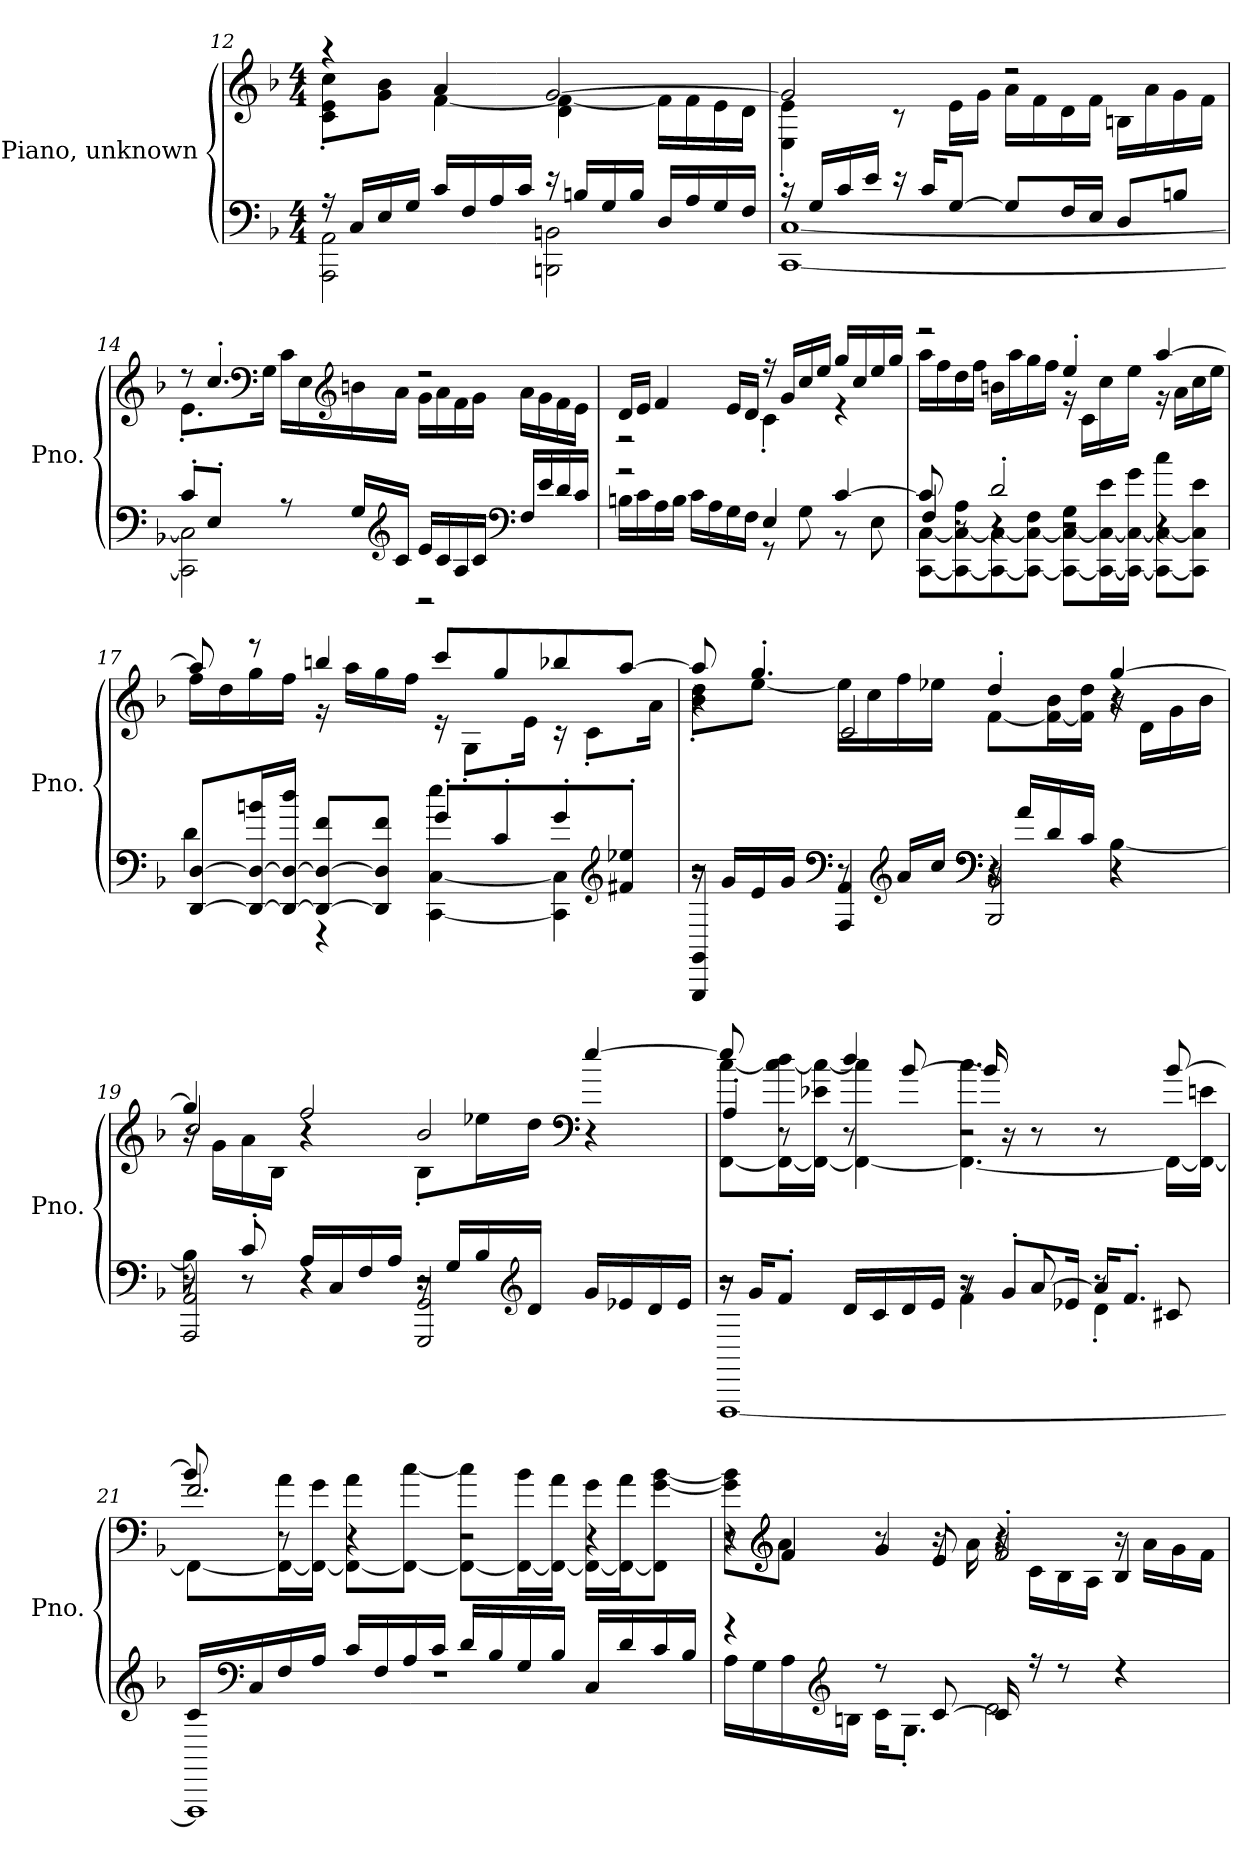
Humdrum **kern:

**kern	**kern
*part1	*part1
*staff2	*staff1
*I"Piano, unknown	*
*I'Pno.	*
*clefF4	*clefG2
*k[b-]	*k[b-]
*M4/4	*M4/4
=12	=12
*^	*^
16r	2AAA\ 2AA\	4r	8c\' 8e\' 8cc\'L
16C/LL	.	.	.
16E/	.	.	8g\ 8b-\J
16G/JJ	.	.	.
16c/LL	.	4a/	[4f\
16F/	.	.	.
16A/	.	.	.
16c/JJ	.	.	.
16r	2BBBn\ 2BBn\	[2g/	4d\ 4f\_
16Bn/LL	.	.	.
16G/	.	.	.
16B/JJ	.	.	.
16D/LL	.	.	16f\LL]
16A/	.	.	16f\
16G/	.	.	16e\
16F/JJ	.	.	16d\JJ
!!LO:PB:g=z	!!
=13	=13	=13	=13
16r	[1CC [1C	2g/]	4E\' 4e\'
16G/LL	.	.	.
16c/	.	.	.
16e/JJ	.	.	.
16r	.	.	8r
16c/KL	.	.	.
[8G/J	.	.	16e\LL
.	.	.	16g\JJ
8G/L]	.	2r	16a\LL
.	.	.	16f\
16F/L	.	.	16d\
16E/JJ	.	.	16f\JJ
8D/L	.	.	16Bn\LL
.	.	.	16a\
8Bn/J	.	.	16g\
.	.	.	16f\JJ
=14	=14	=14	=14
8c'/L	2CC\] 2C\]	8r	8.e'\L
8E'/J	.	4.cc'/	.
*	*	*clefF4	*
.	.	.	16G\Jk
8r	.	.	16c\LL
.	.	.	16E\
*	*	*clefG2	*
16G/LL	.	.	16bn\
*clefG2	*	*	*
16c/JJ	.	.	16a\JJ
16e/LL	2r	2r	16g\LL
16c/	.	.	16a\
16A/	.	.	16f\
16c/JJ	.	.	16g\JJ
*clefF4	*	*	*
16F/LL	.	.	16a\LL
16e/	.	.	16g\
16d/	.	.	16f\
16c/JJ	.	.	16e\JJ
!!LO:LB:g=z	!!
=15	=15	=15	=15
2r	16Bn\LL	16d/LL	2r
.	16c\	16e/JJ	.
.	16A\	4f/	.
.	16B\JJ	.	.
.	16c\LL	.	.
.	16A\	.	.
.	16G\	16e/LL	.
.	16F\JJ	16d/JJ	.
4E/	8r	16r	4c'\
.	.	16g/LL	.
.	8G\	16cc/	.
.	.	16ee/JJ	.
[4c/	8r	16gg/LL	4r
.	.	16cc/	.
.	8E\	16ee/	.
.	.	16gg/JJ	.
=16	=16	=16	=16
*	*^	*	*
8c/]	[8CC\ [8C\L	4F/	2r	16aa\LL
.	.	.	.	16ff\
8r	8CC\_ 8C\_ 8A\	.	.	16dd\
.	.	.	.	16ff\JJ
2d'/	8CC\_ 8C\_	4r	.	16bn\LL
.	.	.	.	16aa\
.	8CC\_ 8C\_ 8F\J	.	.	16gg\
.	.	.	.	16ff\JJ
.	8CC\_ 8C\_ 8G\L	2r	4ee'/	16r
.	.	.	.	16c\LL
.	16CC\_ 16C\_ 16e\L	.	.	16cc\
.	16CC\_ 16C\_ 16g\JJ	.	.	16ee\JJ
4r	8CC\_ 8C\_ 8cc\L	.	[4aa/	16r
.	.	.	.	16a\LL
.	8CC\] 8C\] 8e\J	.	.	16cc\
.	.	.	.	16ee\JJ
*	*v	*v	*	*
!!LO:LB:g=z	!!
=17	=17	=17	=17
[8DD/ [8D/L	4d\	8aa/]	16ff\LL
.	.	.	16dd\
16DD/_ 16D/_ 16bn/L	.	8r	16gg\
16DD/_ 16D/_ 16dd/JJ	.	.	16ff\JJ
8DD/_ 8D/_ 8f/L	4r	4bbn/	16r
.	.	.	16aa\LL
8DD/] 8D/] 8f/J	.	.	16gg\
.	.	.	16ff\JJ
8g'/L	[4CC\ [4C\ 4ee\	8ccc/L	16r
.	.	.	8G'\L
8c'/	.	8gg/	.
.	.	.	16e\Jk
8g'/	4CC\] 4C\]	8bb-X/	16r
.	.	.	8c'\L
*clefG2	*	*	*
8f#X/' 8ee-X/'J	.	[8aa/J	.
.	.	.	16a\Jk
=18	=18	=18	=18
*	*^	*	*^
16r	2r	4GGG/ 4GG/	8aa/]	8b-\' 8dd\'L	4r
16g/LL	.	.	.	.	.
16e/	.	.	4.gg'/	[8ee\J	.
16g/JJ	.	.	.	.	.
*clefF4	*	*	*	*	*
8r	.	4AAA/ 4AA/	.	16ee\LL]	2c/
.	.	.	.	16cc\	.
*clefG2	*	*	*	*	*
16a/LL	.	.	.	16ff\	.
16cc/JJ	.	.	.	16ee-X\JJ	.
*clefF4	*	*	*	*	*
16r	4r	2BBB-/ 2BB-/	4dd'/	[8f\L	.
16a/LL	.	.	.	.	.
16d/	.	.	.	16f\_ 16b-\L	.
16c/JJ	.	.	.	16f\] 16dd\JJ	.
4r	[4B-\	.	[4gg/	16r	4r
.	.	.	.	16d\LL	.
.	.	.	.	16g\	.
.	.	.	.	16b-\JJ	.
!!LO:LB:g=z	!!	!!
=19	=19	=19	=19	=19	=19
8r	8B-\]	2AAA/ 2AA/	4gg/]	16r	2cc/
.	.	.	.	16g\LL	.
8c'/	8r	.	.	16a\	.
.	.	.	.	16B-\JJ	.
16A/LL	4r	.	2ff/	4r	.
16C/	.	.	.	.	.
16F/	.	.	.	.	.
16A/JJ	.	.	.	.	.
16r	2r	2GGG/ 2GG/	.	8B-'\L	2b-/
16G/LL	.	.	.	.	.
16B-/	.	.	.	16ee-X\L	.
*clefG2	*	*	*	*	*
16d/JJ	.	.	.	16dd\JJ	.
*	*	*	*clefF4	*	*
16g/LL	.	.	[4ee-/	4r	.
16e-X/	.	.	.	.	.
16d/	.	.	.	.	.
16e-/JJ	.	.	.	.	.
=20	=20	=20	=20	=20	=20
*	*	*^	*	*	*
2r	2r	16r	[1FFF	8ee-/]	[8FF\ [8cc\L	4A'/
.	.	16g/KL	.	.	.	.
.	.	8f'/J	.	8r	16FF\_ 16cc\_ 16dd\L	.
.	.	.	.	.	16FF\_ 16e-X\ 16cc\_JJ	.
.	.	16d/LL	.	4dd/	4FF\_ 4cc\]	8r
.	.	16c/	.	.	.	.
.	.	16d/	.	.	.	[8b-/
.	.	16e/JJ	.	.	.	.
8r	4f\	16r	.	2r	4.FF\_ 4.cc\	16b-/]
.	.	8g'/L	.	.	.	16r
[8a/	.	.	.	.	.	8r
.	.	16e-X/Jk	.	.	.	.
16a/KL]	4d'\	8r	.	.	.	8r
8.f'/J	.	.	.	.	.	.
.	.	8c#X/	.	.	16FF\LL_	[8b-/
.	.	.	.	.	16FF\_ 16en\JJ	.
*	*	*v	*v	*	*	*
!!LO:LB:g=z	!!	!!
=21	=21	=21	=21	=21	=21
1r	16c/LL	1FFF]	2.f/	8FF\L_	8b-/]
*clefF4	*	*	*	*	*
.	16C/	.	.	.	.
.	16F/	.	.	16FF\_ 16a\L	8r
.	16A/JJ	.	.	16FF\_ 16g\JJ	.
.	16c/LL	.	.	8FF\_ 8a\L	4r
.	16F/	.	.	.	.
.	16A/	.	.	8FF\_ [8cc\J	.
.	16c/JJ	.	.	.	.
.	16d/LL	.	.	8FF\_ 8cc\]L	2r
.	16B-/	.	.	.	.
.	16G/	.	.	16FF\_ 16b-\L	.
.	16B-/JJ	.	.	16FF\_ 16a\JJ	.
.	16C/LL	.	4r	16FF\_ 16g\LL	.
.	16d/	.	.	16FF\_ 16a\J	.
.	16c/	.	.	8FF\] [8g\ [8b-\J	.
.	16B-/JJ	.	.	.	.
*	*v	*v	*	*	*
!!LO:LB:g=z	!!	!!
=22	=22	=22	=22	=22
4r	16A\LL	8r	8g\] 8b-\]L	4r
.	16G\	.	.	.
*	*	*clefG2	*	*
.	16A\	4f/	8a\J	.
*clefG2	*	*	*	*
.	16Bn\JJ	.	.	.
8r	16c\KL	.	8r	4g/
.	8.G'\J	.	.	.
[8c/	.	8e/	16r	.
.	.	.	16a\	.
16c/]	2d\	2f'/	16r	4r
16r	.	.	16c\LL	.
8r	.	.	16B-\	.
.	.	.	16A\JJ	.
4r	.	.	16r	4B-/
.	.	.	16a\LL	.
.	.	.	16g\	.
.	.	.	16f\JJ	.
*v	*v	*	*	*
*	*v	*v	*v
=	=
*-	*-
